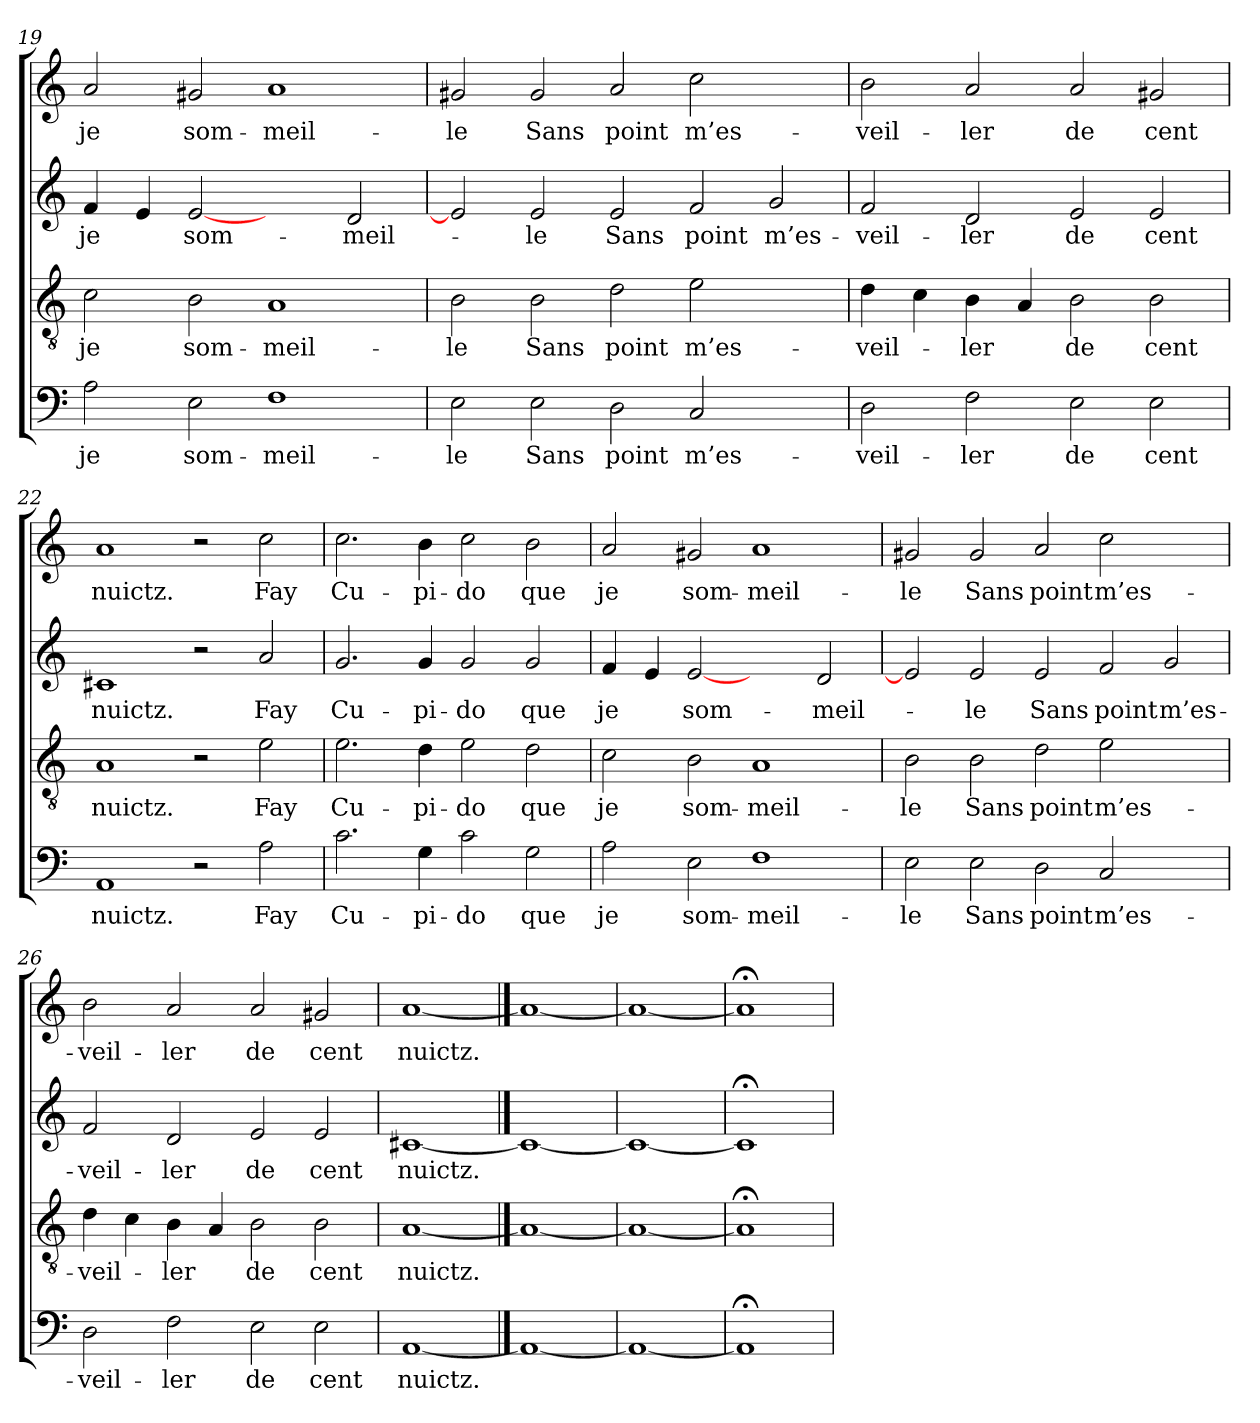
**kern	**text	**kern	**text	**kern	**text	**kern	**text
*part4	*part4	*part3	*part3	*part2	*part2	*part1	*part1
*staff4	*staff4	*staff3	*staff3	*staff2	*staff2	*staff1	*staff1
*clefF4	*	*clefGv2	*	*clefG2	*	*clefG2	*
*k[]	*	*k[]	*	*k[]	*	*k[]	*
=19	=19	=19	=19	=19	=19	=19	=19
2A	je	2c	je	4f	je	2a	je
.	.	.	.	4e	.	.	.
2E	som-	2B	som-	[2e	som-	2g#X	som-
1F	-meil-	1A	-meil-	2ryy	.	1a	-meil-
.	.	.	.	2d	-meil-	.	.
=20	=20	=20	=20	=20	=20	=20	=20
2E	-le	2B	-le	2e]	.	2g#X	-le
2E	Sans	2B	Sans	2e	-le	2g#	Sans
2D	point	2d	point	2e	Sans	2a	point
2C	m’es-	2e	m’es-	2f	point	2cc	m’es-
2ryy	.	2ryy	.	2g	m’es-	2ryy	.
=21	=21	=21	=21	=21	=21	=21	=21
2D	-veil-	4d	-veil-	2f	-veil-	2b	-veil-
.	.	4c	.	.	.	.	.
2F	-ler	4B	-ler	2d	-ler	2a	-ler
.	.	4A	.	.	.	.	.
2E	de	2B	de	2e	de	2a	de
2E	cent	2B	cent	2e	cent	2g#X	cent
=22	=22	=22	=22	=22	=22	=22	=22
1AA	nuictz.	1A	nuictz.	1c#X	nuictz.	1a	nuictz.
2r	.	2r	.	2r	.	2r	.
2A	Fay	2e	Fay	2a	Fay	2cc	Fay
!!LO:LB:g=z
=23	=23	=23	=23	=23	=23	=23	=23
2.c	Cu-	2.e	Cu-	2.g	Cu-	2.cc	Cu-
4G	-pi-	4d	-pi-	4g	-pi-	4b	-pi-
2c	-do	2e	-do	2g	-do	2cc	-do
2G	que	2d	que	2g	que	2b	que
=24	=24	=24	=24	=24	=24	=24	=24
2A	je	2c	je	4f	je	2a	je
.	.	.	.	4e	.	.	.
2E	som-	2B	som-	[2e	som-	2g#X	som-
1F	-meil-	1A	-meil-	2ryy	.	1a	-meil-
.	.	.	.	2d	-meil-	.	.
=25	=25	=25	=25	=25	=25	=25	=25
2E	-le	2B	-le	2e]	.	2g#X	-le
2E	Sans	2B	Sans	2e	-le	2g#	Sans
2D	point	2d	point	2e	Sans	2a	point
2C	m’es-	2e	m’es-	2f	point	2cc	m’es-
2ryy	.	2ryy	.	2g	m’es-	2ryy	.
=26	=26	=26	=26	=26	=26	=26	=26
2D	-veil-	4d	-veil-	2f	-veil-	2b	-veil-
.	.	4c	.	.	.	.	.
2F	-ler	4B	-ler	2d	-ler	2a	-ler
.	.	4A	.	.	.	.	.
2E	de	2B	de	2e	de	2a	de
2E	cent	2B	cent	2e	cent	2g#X	cent
=27	=27	=27	=27	=27	=27	=27	=27
[1AA	nuictz.	[1A	nuictz.	[1c#X	nuictz.	[1a	nuictz.
==28	==28	==28	==28	==28	==28	==28	==28
1AA_	.	1A_	.	1c#_	.	1a_	.
=29	=29	=29	=29	=29	=29	=29	=29
1AA_	.	1A_	.	1c#_	.	1a_	.
=30	=30	=30	=30	=30	=30	=30	=30
1AA;<]	.	1A;<]	.	1c#;<]	.	1a;<]	.
=	=	=	=	=	=	=	=
*-	*-	*-	*-	*-	*-	*-	*-
